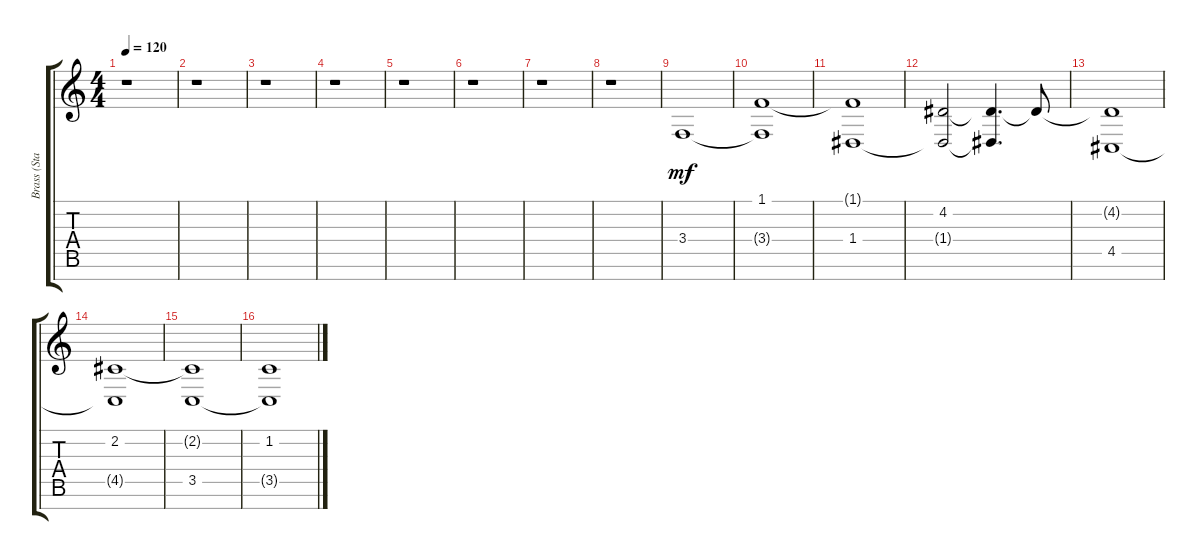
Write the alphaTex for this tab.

\track ("Brass (Staff 1)" "Brass (Sta") {instrument pad2warm}
\staff {score tabs}
\tuning (E4 B3 G3 D3 A2 E2 B1) {hide}
\ts (4 4)
\tempo 120
\clef g2
\ks c
r.1{dy mf} |
r.1 |
r.1 |
r.1 |
r.1 |
r.1 |
r.1 |
r.1 |
3.4.1 |
(1.1 3.4{t}).1 |
(1.1{t} 1.4).1 |
(4.2 1.4{t}).2 (4.2{t} 1.4{t}).4{d} 4.2{t}.8 |
(4.2{t} 4.5).1 |
(2.2 4.5{t}).1 |
(2.2{t} 3.5).1 |
(1.2 3.5{t}).1
